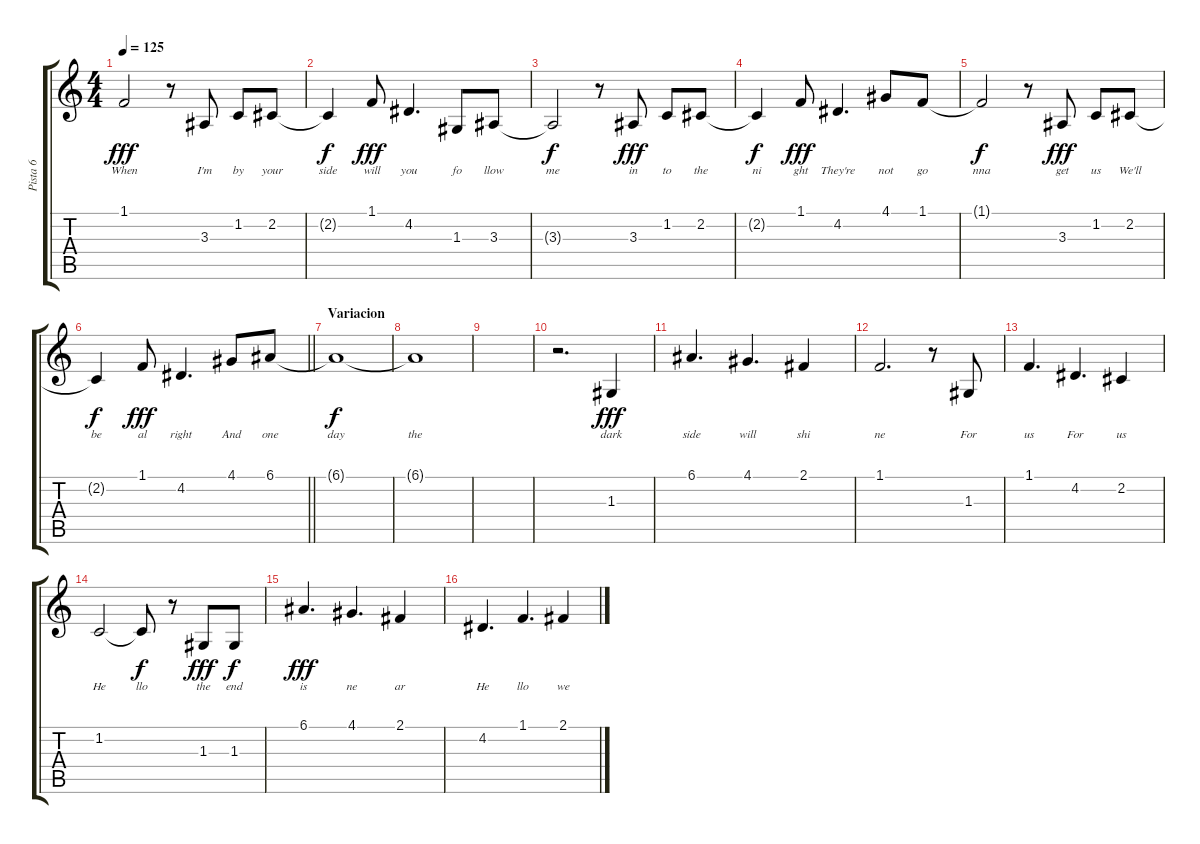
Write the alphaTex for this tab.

\track ("Pista 6" "Pista 6") {instrument lead2sawtooth}
\staff {score tabs}
\tuning (E4 B3 G3 D3 A2 E2) {hide}
\ts (4 4)
\tempo 125
\clef g2
\ks c
1.1{t}.2{lyrics (0 "When") lyrics (1 "") lyrics (2 "") lyrics (3 "") lyrics (4 "") dy fff} r.8 3.3.8{lyrics (0 "I'm") lyrics (1 "") lyrics (2 "") lyrics (3 "") lyrics (4 "")} 1.2.8{lyrics (0 "by") lyrics (1 "") lyrics (2 "") lyrics (3 "") lyrics (4 "")} 2.2.8{lyrics (0 "your") lyrics (1 "") lyrics (2 "") lyrics (3 "") lyrics (4 "")} |
2.2{t}.4{lyrics (0 "side") lyrics (1 "") lyrics (2 "") lyrics (3 "") lyrics (4 "") dy f} 1.1.8{lyrics (0 "will") lyrics (1 "") lyrics (2 "") lyrics (3 "") lyrics (4 "") dy fff} 4.2.4{d lyrics (0 "you") lyrics (1 "") lyrics (2 "") lyrics (3 "") lyrics (4 "")} 1.3.8{lyrics (0 "fo") lyrics (1 "") lyrics (2 "") lyrics (3 "") lyrics (4 "")} 3.3.8{lyrics (0 "llow") lyrics (1 "") lyrics (2 "") lyrics (3 "") lyrics (4 "")} |
3.3{t}.2{lyrics (0 "me") lyrics (1 "") lyrics (2 "") lyrics (3 "") lyrics (4 "") dy f} r.8 3.3.8{lyrics (0 "in") lyrics (1 "") lyrics (2 "") lyrics (3 "") lyrics (4 "") dy fff} 1.2.8{lyrics (0 "to") lyrics (1 "") lyrics (2 "") lyrics (3 "") lyrics (4 "")} 2.2.8{lyrics (0 "the") lyrics (1 "") lyrics (2 "") lyrics (3 "") lyrics (4 "")} |
2.2{t}.4{lyrics (0 "ni") lyrics (1 "") lyrics (2 "") lyrics (3 "") lyrics (4 "") dy f} 1.1.8{lyrics (0 "ght") lyrics (1 "") lyrics (2 "") lyrics (3 "") lyrics (4 "") dy fff} 4.2.4{d lyrics (0 "They're") lyrics (1 "") lyrics (2 "") lyrics (3 "") lyrics (4 "")} 4.1.8{lyrics (0 "not") lyrics (1 "") lyrics (2 "") lyrics (3 "") lyrics (4 "")} 1.1.8{lyrics (0 "go") lyrics (1 "") lyrics (2 "") lyrics (3 "") lyrics (4 "")} |
1.1{t}.2{lyrics (0 "nna") lyrics (1 "") lyrics (2 "") lyrics (3 "") lyrics (4 "") dy f} r.8 3.3.8{lyrics (0 "get") lyrics (1 "") lyrics (2 "") lyrics (3 "") lyrics (4 "") dy fff} 1.2.8{lyrics (0 "us") lyrics (1 "") lyrics (2 "") lyrics (3 "") lyrics (4 "")} 2.2.8{lyrics (0 "We'll") lyrics (1 "") lyrics (2 "") lyrics (3 "") lyrics (4 "")} |
\barLineRight lightlight
2.2{t}.4{lyrics (0 "be") lyrics (1 "") lyrics (2 "") lyrics (3 "") lyrics (4 "") dy f} 1.1.8{lyrics (0 "al") lyrics (1 "") lyrics (2 "") lyrics (3 "") lyrics (4 "") dy fff} 4.2.4{d lyrics (0 "right") lyrics (1 "") lyrics (2 "") lyrics (3 "") lyrics (4 "")} 4.1.8{lyrics (0 "And") lyrics (1 "") lyrics (2 "") lyrics (3 "") lyrics (4 "")} 6.1.8{lyrics (0 "one") lyrics (1 "") lyrics (2 "") lyrics (3 "") lyrics (4 "")} |
\section ("" "Variacion")
6.1{t}.1{lyrics (0 "day") lyrics (1 "") lyrics (2 "") lyrics (3 "") lyrics (4 "") dy f} |
6.1{t}.1{lyrics (0 "the") lyrics (1 "") lyrics (2 "") lyrics (3 "") lyrics (4 "")} |
|
r.2{d} 1.3.4{lyrics (0 "dark") lyrics (1 "") lyrics (2 "") lyrics (3 "") lyrics (4 "") dy fff} |
6.1.4{d lyrics (0 "side") lyrics (1 "") lyrics (2 "") lyrics (3 "") lyrics (4 "")} 4.1.4{d lyrics (0 "will") lyrics (1 "") lyrics (2 "") lyrics (3 "") lyrics (4 "")} 2.1.4{lyrics (0 "shi") lyrics (1 "") lyrics (2 "") lyrics (3 "") lyrics (4 "")} |
1.1.2{d lyrics (0 "ne") lyrics (1 "") lyrics (2 "") lyrics (3 "") lyrics (4 "")} r.8 1.3.8{lyrics (0 "For") lyrics (1 "") lyrics (2 "") lyrics (3 "") lyrics (4 "")} |
1.1.4{d lyrics (0 "us") lyrics (1 "") lyrics (2 "") lyrics (3 "") lyrics (4 "")} 4.2.4{d lyrics (0 "For") lyrics (1 "") lyrics (2 "") lyrics (3 "") lyrics (4 "")} 2.2.4{lyrics (0 "us") lyrics (1 "") lyrics (2 "") lyrics (3 "") lyrics (4 "")} |
1.2.2{lyrics (0 "He") lyrics (1 "") lyrics (2 "") lyrics (3 "") lyrics (4 "")} 1.2{t}.8{lyrics (0 "llo") lyrics (1 "") lyrics (2 "") lyrics (3 "") lyrics (4 "") dy f} r.8 1.3.8{lyrics (0 "the") lyrics (1 "") lyrics (2 "") lyrics (3 "") lyrics (4 "") dy fff} 1.3.8{lyrics (0 "end") lyrics (1 "") lyrics (2 "") lyrics (3 "") lyrics (4 "") dy f} |
6.1.4{d lyrics (0 "is") lyrics (1 "") lyrics (2 "") lyrics (3 "") lyrics (4 "") dy fff} 4.1.4{d lyrics (0 "ne") lyrics (1 "") lyrics (2 "") lyrics (3 "") lyrics (4 "")} 2.1.4{lyrics (0 "ar") lyrics (1 "") lyrics (2 "") lyrics (3 "") lyrics (4 "")} |
4.2.4{d lyrics (0 "He") lyrics (1 "") lyrics (2 "") lyrics (3 "") lyrics (4 "")} 1.1.4{d lyrics (0 "llo") lyrics (1 "") lyrics (2 "") lyrics (3 "") lyrics (4 "")} 2.1.4{lyrics (0 "we") lyrics (1 "") lyrics (2 "") lyrics (3 "") lyrics (4 "")}
